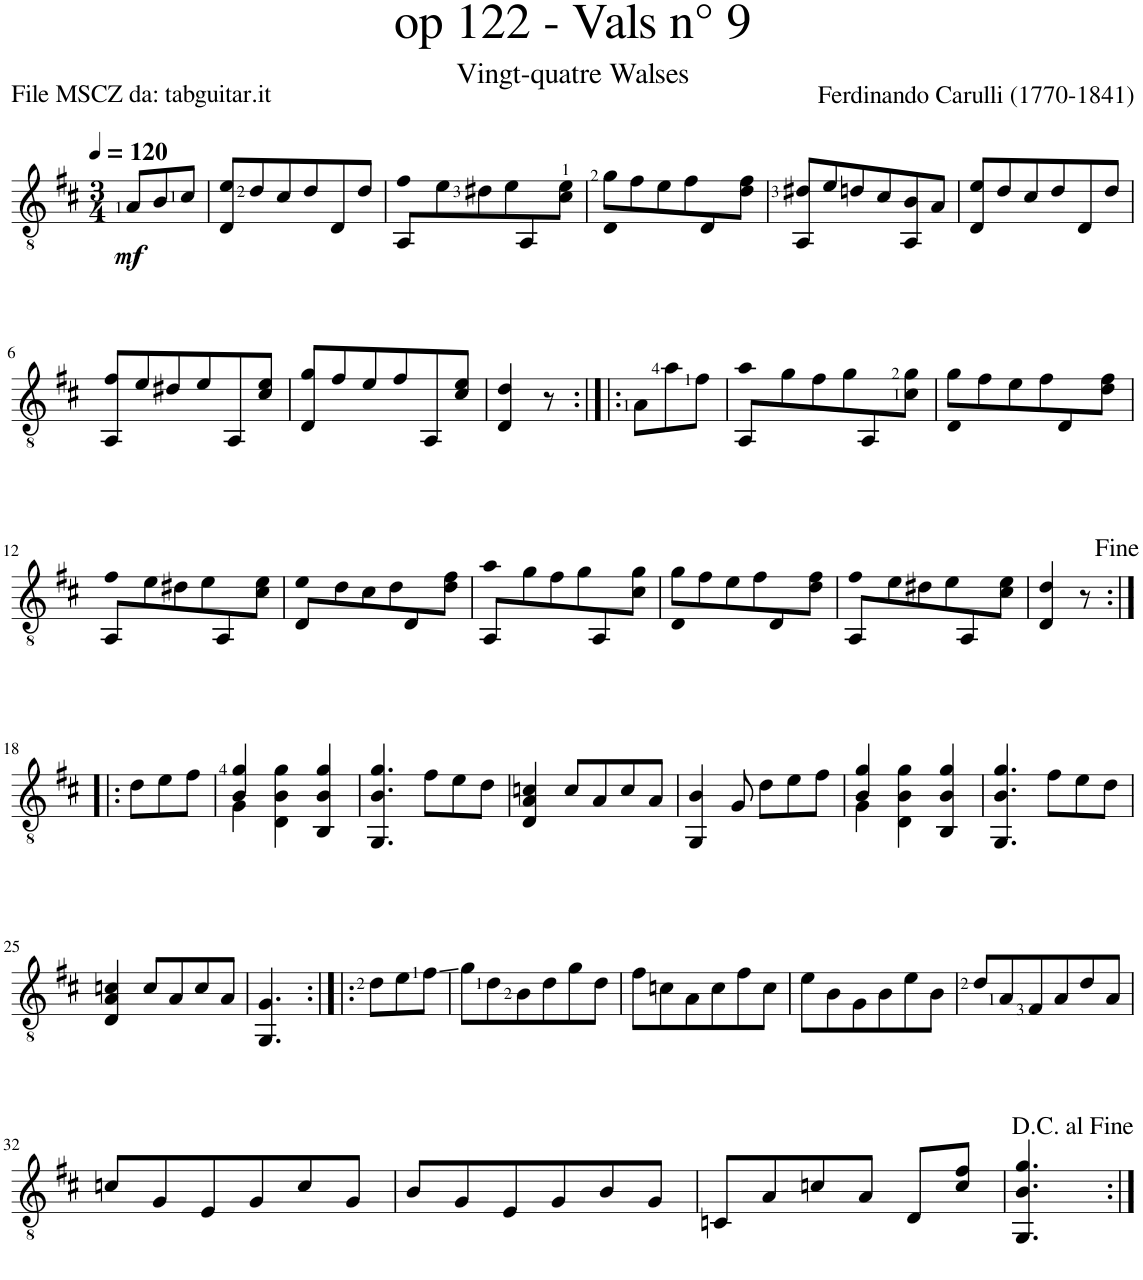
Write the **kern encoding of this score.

**kern	**dynam
*part1	*part1
*staff1	*staff1
*I"Guitar	*
*I'Guit.	*
*clefGv2	*
*k[f#c#]	*
*M3/4	*
*MM120	*
=	=
!	!LO:DY:b
8A/L	mf
8B/	.
8c#/J	.
=1	=1
8D/ 8e/L	.
8d/	.
8c#/	.
8d/	.
8D/	.
8d/J	.
=2	=2
8AA/ 8f#/L	.
8e\	.
8d#X\	.
8e\	.
8AA/	.
8c#\ 8e\J	.
=3	=3
8D\ 8g\L	.
8f#\	.
8e\	.
8f#\	.
8D/	.
8d\ 8f#\J	.
=4	=4
8AA/ 8d#X/L	.
8e/	.
8dn/	.
8c#/	.
8AA/ 8B/	.
8A/J	.
=5	=5
8D/ 8e/L	.
8d/	.
8c#/	.
8d/	.
8D/	.
8d/J	.
!!LO:LB:g=z
=6	=6
8AA/ 8f#/L	.
8e/	.
8d#X/	.
8e/	.
8AA/	.
8c#/ 8e/J	.
=7	=7
8D/ 8g/L	.
8f#/	.
8e/	.
8f#/	.
8AA/	.
8c#/ 8e/J	.
=8	=8
4D/ 4d/	.
8r	.
=9:|!|:	=9:|!|:
8A\L	.
8a\	.
8f#\J	.
=10	=10
8AA/ 8a/L	.
8g\	.
8f#\	.
8g\	.
8AA/	.
8c#\ 8g\J	.
=11	=11
8D\ 8g\L	.
8f#\	.
8e\	.
8f#\	.
8D/	.
8d\ 8f#\J	.
!!LO:LB:g=z
=12	=12
8AA/ 8f#/L	.
8e\	.
8d#X\	.
8e\	.
8AA/	.
8c#\ 8e\J	.
=13	=13
8D/ 8e/L	.
8d\	.
8c#\	.
8d\	.
8D/	.
8d\ 8f#\J	.
=14	=14
8AA/ 8a/L	.
8g\	.
8f#\	.
8g\	.
8AA/	.
8c#\ 8g\J	.
=15	=15
8D\ 8g\L	.
8f#\	.
8e\	.
8f#\	.
8D/	.
8d\ 8f#\J	.
=16	=16
8AA/ 8f#/L	.
8e\	.
8d#X\	.
8e\	.
8AA/	.
8c#\ 8e\J	.
=17	=17
4D/ 4d/	.
8r	.
!!LO:LB:g=z
=18:|!|:	=18:|!|:
8d\L	.
8e\	.
8f#\J	.
=19	=19
*^	*
4B/ 4g/	4G\	.
4D\ 4B\ 4g\	2ryy	.
4BB/ 4B/ 4g/	.	.
*v	*v	*
=20	=20
4.GG/ 4.B/ 4.g/	.
8f#\L	.
8e\	.
8d\J	.
=21	=21
4D/ 4A/ 4cn/	.
8c/L	.
8A/	.
8c/	.
8A/J	.
=22	=22
4GG/ 4B/	.
8G/	.
8d\L	.
8e\	.
8f#\J	.
=23	=23
*^	*
4B/ 4g/	4G\	.
4D\ 4B\ 4g\	2ryy	.
4BB/ 4B/ 4g/	.	.
*v	*v	*
=24	=24
4.GG/ 4.B/ 4.g/	.
8f#\L	.
8e\	.
8d\J	.
!!LO:LB:g=z
=25	=25
4D/ 4A/ 4cn/	.
8c/L	.
8A/	.
8c/	.
8A/J	.
=26	=26
4.GG/ 4.G/	.
=27:|!|:	=27:|!|:
8d\L	.
8e\	.
8f#\J	.
=28	=28
8g\L	.
8d\	.
8B\	.
8d\	.
8g\	.
8d\J	.
=29	=29
8f#\L	.
8cn\	.
8A\	.
8c\	.
8f#\	.
8c\J	.
=30	=30
8e\L	.
8B\	.
8G\	.
8B\	.
8e\	.
8B\J	.
=31	=31
8d/L	.
8A/	.
8F#/	.
8A/	.
8d/	.
8A/J	.
!!LO:LB:g=z
=32	=32
8cn/L	.
8G/	.
8E/	.
8G/	.
8c/	.
8G/J	.
=33	=33
8B/L	.
8G/	.
8E/	.
8G/	.
8B/	.
8G/J	.
=34	=34
8Cn/L	.
8A/	.
8cn/	.
8A/J	.
8D/L	.
8c/ 8f#/J	.
=35	=35
4.GG/ 4.B/ 4.g/	.
=:|!	=:|!
*-	*-
